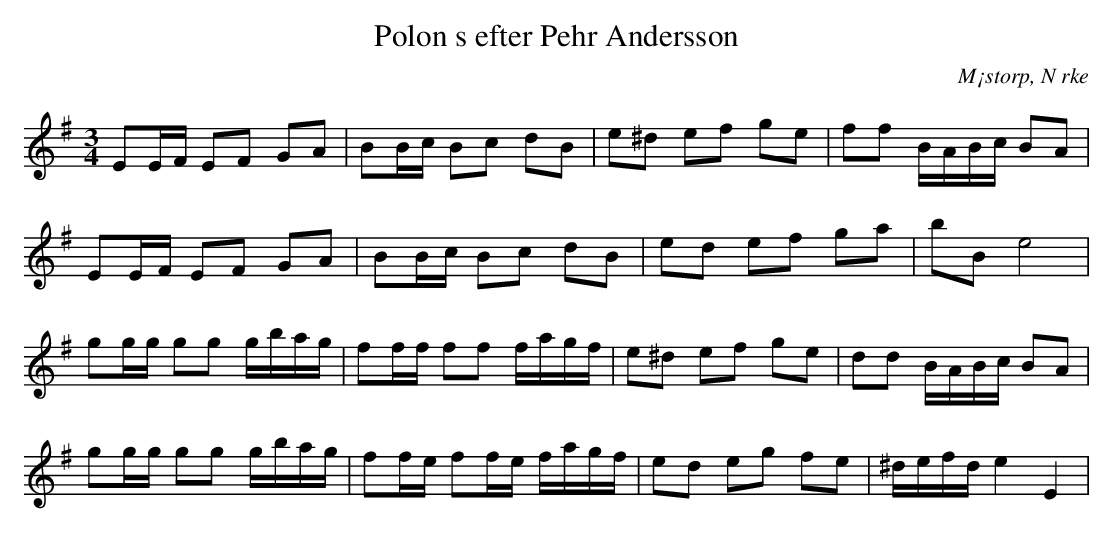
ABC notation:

X:1
T:Polon s efter Pehr Andersson
O:M¡storp, N rke
M:3/4
L:1/16
K:Em
E2EF E2F2 G2A2 | B2Bc B2c2 d2B2 | e2^d2 e2f2 g2e2 | f2f2 BABc B2A2 |
E2EF E2F2 G2A2 | B2Bc B2c2 d2B2 | e2d2 e2f2 g2a2 | b2B2 e8 |
g2gg g2g2 gbag | f2ff f2f2 fagf | e2^d2 e2f2 g2e2 | d2d2 BABc B2A2 |
g2gg g2g2 gbag | f2fe f2fe fagf | e2d2 e2g2 f2e2 | ^defd e4 E4 |
